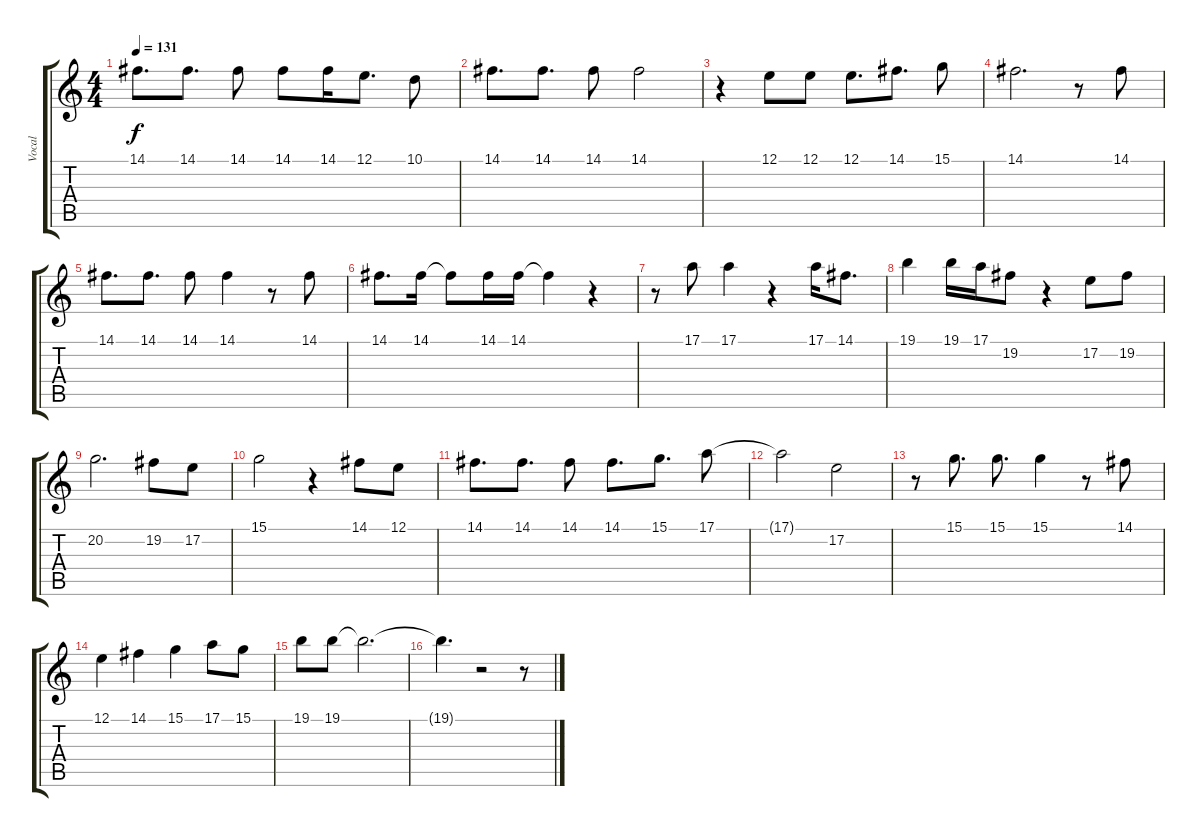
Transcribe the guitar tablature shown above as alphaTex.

\track ("Vocal" "Vocal") {instrument violin}
\staff {score tabs}
\tuning (E4 B3 G3 D3 A2 E2) {hide}
\ts (4 4)
\tempo 131
\clef g2
\ks c
14.1.8{d dy f} 14.1.8{d} 14.1.8 14.1.8 14.1.16 12.1.8{d} 10.1.8 |
14.1.8{d} 14.1.8{d} 14.1.8 14.1.2 |
r.4 12.1.8 12.1.8 12.1.8{d} 14.1.8{d} 15.1.8 |
14.1.2{d} r.8 14.1.8 |
14.1.8{d} 14.1.8{d} 14.1.8 14.1.4 r.8 14.1.8 |
14.1.8{d} 14.1.16 14.1{t}.8 14.1.16 14.1.16 14.1{t}.4 r.4 |
r.8 17.1.8 17.1.4 r.4 17.1.16 14.1.8{d} |
19.1.4 19.1.16 17.1.16 19.2.8 r.4 17.2.8 19.2.8 |
20.2.2{d} 19.2.8 17.2.8 |
15.1.2 r.4 14.1.8 12.1.8 |
14.1.8{d} 14.1.8{d} 14.1.8 14.1.8{d} 15.1.8{d} 17.1.8 |
17.1{t}.2 17.2.2 |
r.8 15.1.8{d} 15.1.8{d} 15.1.4 r.8 14.1.8 |
12.1.4 14.1.4 15.1.4 17.1.8 15.1.8 |
19.1.8 19.1.8 19.1{t}.2{d} |
19.1{t}.4{d} r.2 r.8
